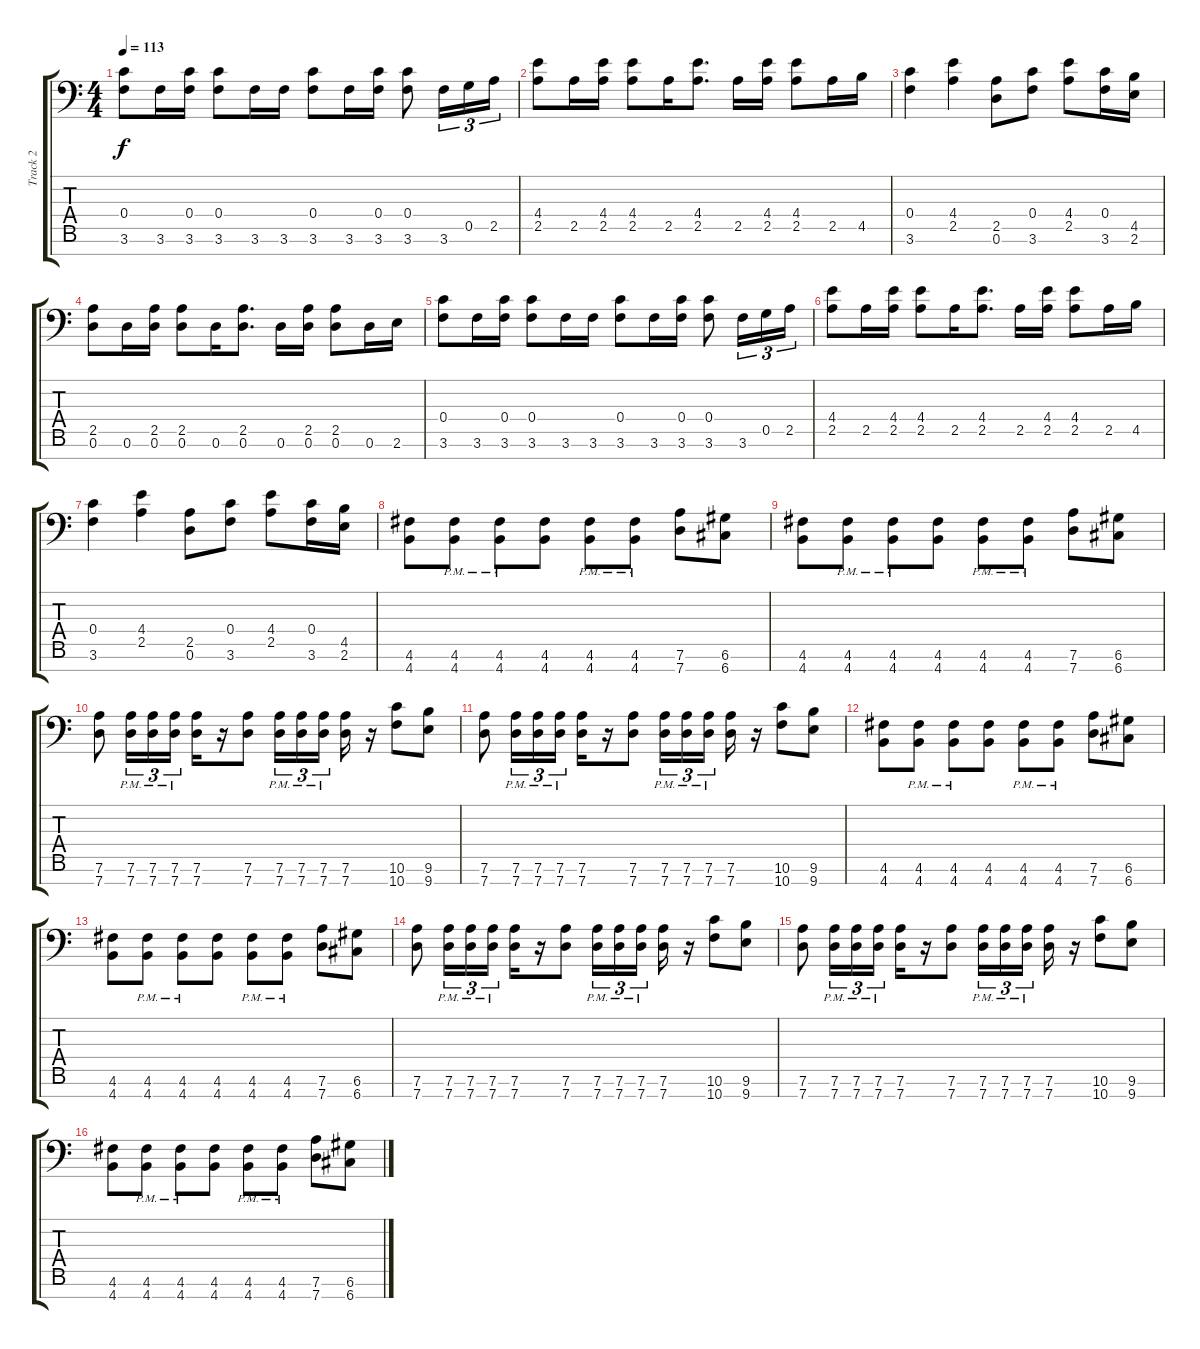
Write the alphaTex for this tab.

\track ("Track 2" "Track 2") {instrument distortionguitar}
\staff {score tabs}
\tuning (D4 A3 F3 C3 G2 D2 G1) {hide}
\ts (4 4)
\tempo 113
\clef f4
\ks c
(0.4 3.6).8{dy f} 3.6.16 (0.4 3.6).16 (0.4 3.6).8 3.6.16 3.6.16 (0.4 3.6).8 3.6.16 (0.4 3.6).16 (0.4 3.6).8 3.6.16{tu (3 2)} 0.5.16{tu (3 2)} 2.5.16{tu (3 2)} |
(4.4 2.5).8 2.5.16 (4.4 2.5).16 (4.4 2.5).8 2.5.16 (4.4 2.5).8{d} 2.5.16 (4.4 2.5).16 (4.4 2.5).8 2.5.16 4.5.16 |
(0.4 3.6).4 (4.4 2.5).4 (2.5 0.6).8 (0.4 3.6).8 (4.4 2.5).8 (0.4 3.6).16 (4.5 2.6).16 |
(2.5 0.6).8 0.6.16 (2.5 0.6).16 (2.5 0.6).8 0.6.16 (2.5 0.6).8{d} 0.6.16 (2.5 0.6).16 (2.5 0.6).8 0.6.16 2.6.16 |
(0.4 3.6).8 3.6.16 (0.4 3.6).16 (0.4 3.6).8 3.6.16 3.6.16 (0.4 3.6).8 3.6.16 (0.4 3.6).16 (0.4 3.6).8 3.6.16{tu (3 2)} 0.5.16{tu (3 2)} 2.5.16{tu (3 2)} |
(4.4 2.5).8 2.5.16 (4.4 2.5).16 (4.4 2.5).8 2.5.16 (4.4 2.5).8{d} 2.5.16 (4.4 2.5).16 (4.4 2.5).8 2.5.16 4.5.16 |
(0.4 3.6).4 (4.4 2.5).4 (2.5 0.6).8 (0.4 3.6).8 (4.4 2.5).8 (0.4 3.6).16 (4.5 2.6).16 |
(4.6 4.7).8 (4.6{pm} 4.7{pm}).8 (4.6{pm} 4.7{pm}).8 (4.6 4.7).8 (4.6{pm} 4.7{pm}).8 (4.6{pm} 4.7{pm}).8 (7.6 7.7).8 (6.6 6.7).8 |
(4.6 4.7).8 (4.6{pm} 4.7{pm}).8 (4.6{pm} 4.7{pm}).8 (4.6 4.7).8 (4.6{pm} 4.7{pm}).8 (4.6{pm} 4.7{pm}).8 (7.6 7.7).8 (6.6 6.7).8 |
(7.6 7.7).8 (7.6{pm} 7.7{pm}).16{tu (3 2)} (7.6{pm} 7.7{pm}).16{tu (3 2)} (7.6{pm} 7.7{pm}).16{tu (3 2)} (7.6 7.7).16 r.16 (7.6 7.7).8 (7.6{pm} 7.7{pm}).16{tu (3 2)} (7.6{pm} 7.7{pm}).16{tu (3 2)} (7.6{pm} 7.7{pm}).16{tu (3 2) beam splitsecondary} (7.6 7.7).16 r.16 (10.6 10.7).8 (9.6 9.7).8 |
(7.6 7.7).8 (7.6{pm} 7.7{pm}).16{tu (3 2)} (7.6{pm} 7.7{pm}).16{tu (3 2)} (7.6{pm} 7.7{pm}).16{tu (3 2)} (7.6 7.7).16 r.16 (7.6 7.7).8 (7.6{pm} 7.7{pm}).16{tu (3 2)} (7.6{pm} 7.7{pm}).16{tu (3 2)} (7.6{pm} 7.7{pm}).16{tu (3 2) beam splitsecondary} (7.6 7.7).16 r.16 (10.6 10.7).8 (9.6 9.7).8 |
(4.6 4.7).8 (4.6{pm} 4.7{pm}).8 (4.6{pm} 4.7{pm}).8 (4.6 4.7).8 (4.6{pm} 4.7{pm}).8 (4.6{pm} 4.7{pm}).8 (7.6 7.7).8 (6.6 6.7).8 |
(4.6 4.7).8 (4.6{pm} 4.7{pm}).8 (4.6{pm} 4.7{pm}).8 (4.6 4.7).8 (4.6{pm} 4.7{pm}).8 (4.6{pm} 4.7{pm}).8 (7.6 7.7).8 (6.6 6.7).8 |
(7.6 7.7).8 (7.6{pm} 7.7{pm}).16{tu (3 2)} (7.6{pm} 7.7{pm}).16{tu (3 2)} (7.6{pm} 7.7{pm}).16{tu (3 2)} (7.6 7.7).16 r.16 (7.6 7.7).8 (7.6{pm} 7.7{pm}).16{tu (3 2)} (7.6{pm} 7.7{pm}).16{tu (3 2)} (7.6{pm} 7.7{pm}).16{tu (3 2) beam splitsecondary} (7.6 7.7).16 r.16 (10.6 10.7).8 (9.6 9.7).8 |
(7.6 7.7).8 (7.6{pm} 7.7{pm}).16{tu (3 2)} (7.6{pm} 7.7{pm}).16{tu (3 2)} (7.6{pm} 7.7{pm}).16{tu (3 2)} (7.6 7.7).16 r.16 (7.6 7.7).8 (7.6{pm} 7.7{pm}).16{tu (3 2)} (7.6{pm} 7.7{pm}).16{tu (3 2)} (7.6{pm} 7.7{pm}).16{tu (3 2) beam splitsecondary} (7.6 7.7).16 r.16 (10.6 10.7).8 (9.6 9.7).8 |
(4.6 4.7).8 (4.6{pm} 4.7{pm}).8 (4.6{pm} 4.7{pm}).8 (4.6 4.7).8 (4.6{pm} 4.7{pm}).8 (4.6{pm} 4.7{pm}).8 (7.6 7.7).8 (6.6 6.7).8
